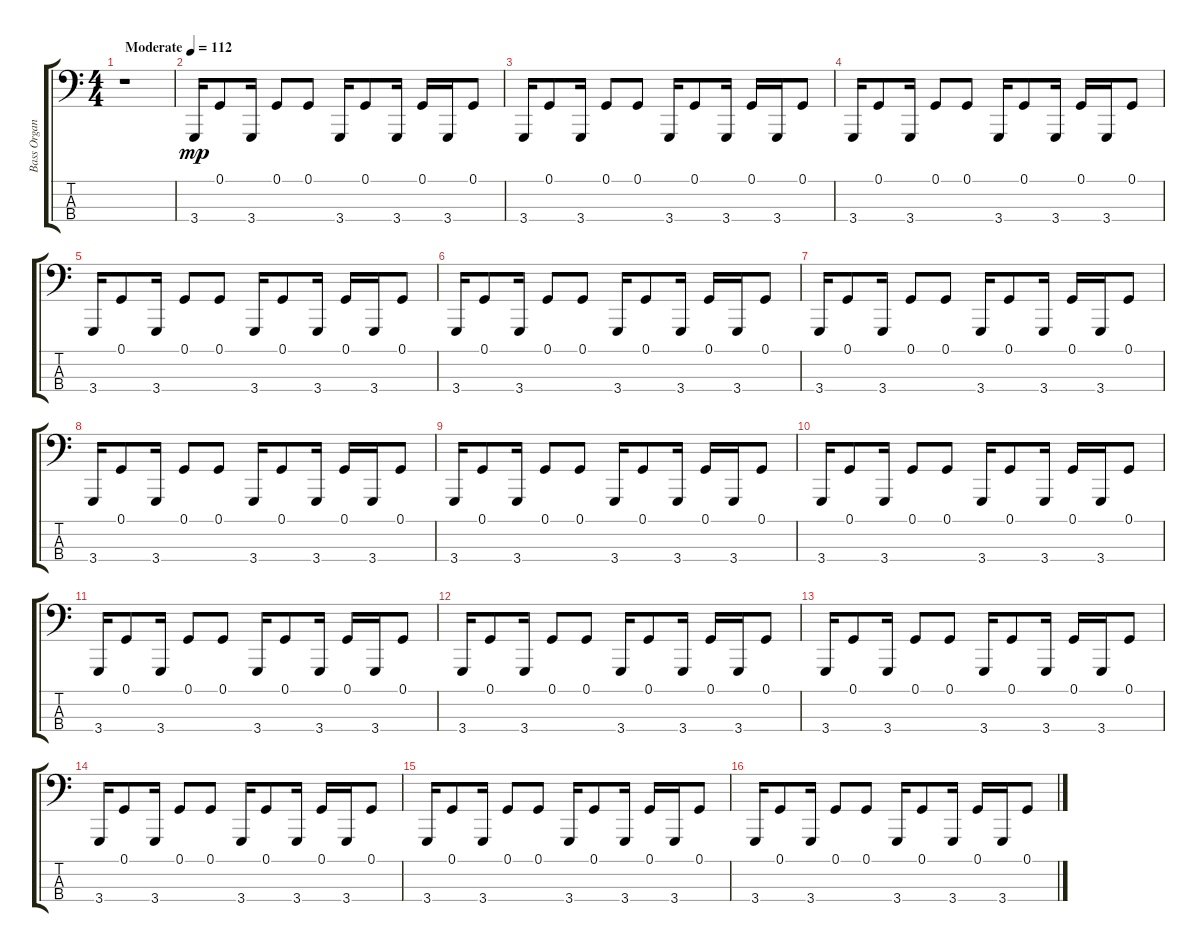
\track ("Bass Organ" "Bass Organ") {instrument lead8bassandlead}
\staff {score tabs}
\tuning (G2 D2 A1 E1) {hide}
\ts (4 4)
\tempo (112 "Moderate")
\clef f4
\ks c
r.1{dy mp instrument lead8bassandlead} |
3.4.16 0.1.8 3.4.16 0.1.8 0.1.8 3.4.16 0.1.8 3.4.16 0.1.16 3.4.16 0.1.8 |
3.4.16 0.1.8 3.4.16 0.1.8 0.1.8 3.4.16 0.1.8 3.4.16 0.1.16 3.4.16 0.1.8 |
3.4.16 0.1.8 3.4.16 0.1.8 0.1.8 3.4.16 0.1.8 3.4.16 0.1.16 3.4.16 0.1.8 |
3.4.16 0.1.8 3.4.16 0.1.8 0.1.8 3.4.16 0.1.8 3.4.16 0.1.16 3.4.16 0.1.8 |
3.4.16 0.1.8 3.4.16 0.1.8 0.1.8 3.4.16 0.1.8 3.4.16 0.1.16 3.4.16 0.1.8 |
3.4.16 0.1.8 3.4.16 0.1.8 0.1.8 3.4.16 0.1.8 3.4.16 0.1.16 3.4.16 0.1.8 |
3.4.16 0.1.8 3.4.16 0.1.8 0.1.8 3.4.16 0.1.8 3.4.16 0.1.16 3.4.16 0.1.8 |
3.4.16 0.1.8 3.4.16 0.1.8 0.1.8 3.4.16 0.1.8 3.4.16 0.1.16 3.4.16 0.1.8 |
3.4.16 0.1.8 3.4.16 0.1.8 0.1.8 3.4.16 0.1.8 3.4.16 0.1.16 3.4.16 0.1.8 |
3.4.16 0.1.8 3.4.16 0.1.8 0.1.8 3.4.16 0.1.8 3.4.16 0.1.16 3.4.16 0.1.8 |
3.4.16 0.1.8 3.4.16 0.1.8 0.1.8 3.4.16 0.1.8 3.4.16 0.1.16 3.4.16 0.1.8 |
3.4.16 0.1.8 3.4.16 0.1.8 0.1.8 3.4.16 0.1.8 3.4.16 0.1.16 3.4.16 0.1.8 |
3.4.16 0.1.8 3.4.16 0.1.8 0.1.8 3.4.16 0.1.8 3.4.16 0.1.16 3.4.16 0.1.8 |
3.4.16 0.1.8 3.4.16 0.1.8 0.1.8 3.4.16 0.1.8 3.4.16 0.1.16 3.4.16 0.1.8 |
3.4.16 0.1.8 3.4.16 0.1.8 0.1.8 3.4.16 0.1.8 3.4.16 0.1.16 3.4.16 0.1.8
